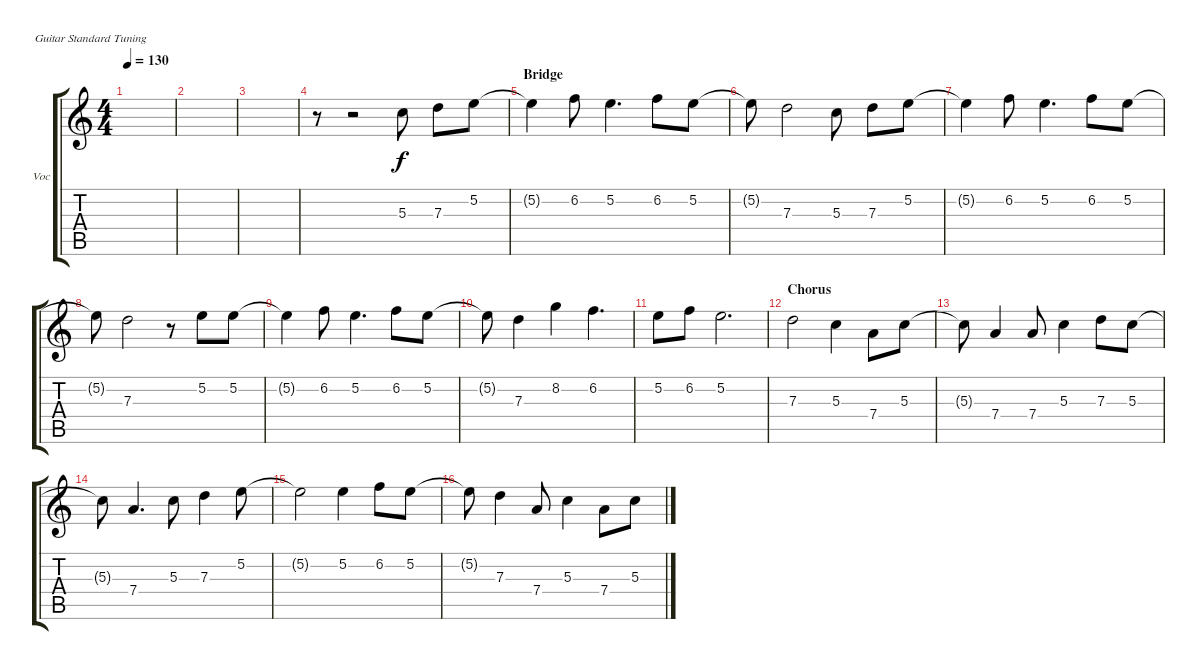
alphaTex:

\defaultSystemsLayout 4
\bracketExtendMode groupsimilarinstruments
\firstSystemTrackNameOrientation horizontal
\otherSystemsTrackNameOrientation horizontal
\track ("Vocals" "Voc") {instrument distortionguitar}
\staff {score tabs}
\tuning (E4 B3 G3 D3 A2 E2)
\ts (4 4)
\tempo 130
\clef g2
\ks c
|
|
|
r.8 r.2 5.3.8 7.3.8 5.2.8 |
\section ("" "Bridge")
5.2{t}.4 6.2.8 5.2.4{d} 6.2.8 5.2.8 |
5.2{t}.8 7.3.2 5.3.8 7.3.8 5.2.8 |
5.2{t}.4 6.2.8 5.2.4{d} 6.2.8 5.2.8 |
5.2{t}.8 7.3.2 r.8 5.2.8 5.2.8 |
5.2{t}.4 6.2.8 5.2.4{d} 6.2.8 5.2.8 |
5.2{t}.8 7.3.4 8.2.4 6.2.4{d} |
5.2.8 6.2.8 5.2.2{d} |
\section ("" "Chorus")
7.3.2 5.3.4 7.4.8 5.3.8 |
5.3{t}.8 7.4.4 7.4.8 5.3.4 7.3.8 5.3.8 |
5.3{t}.8 7.4.4{d} 5.3.8 7.3.4 5.2.8 |
5.2{t}.2 5.2.4 6.2.8 5.2.8 |
5.2{t}.8 7.3.4 7.4.8 5.3.4 7.4.8 5.3.8
